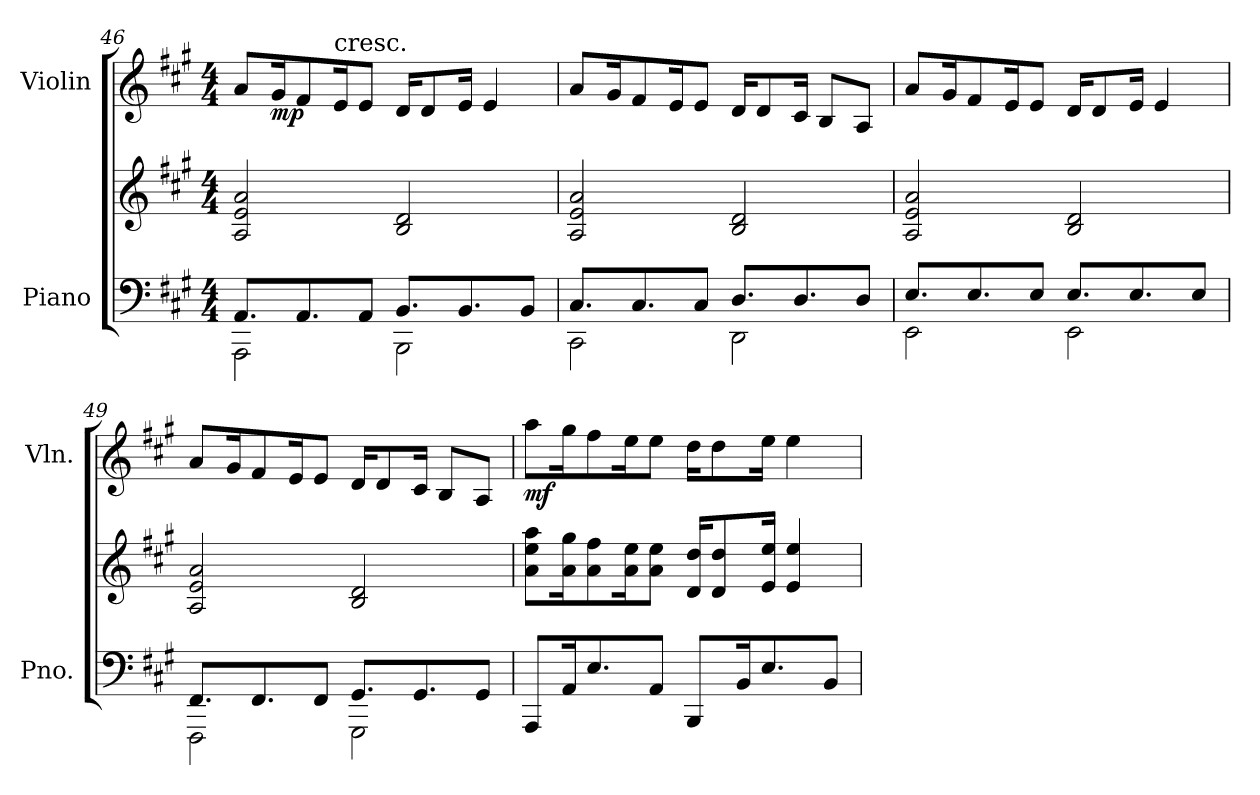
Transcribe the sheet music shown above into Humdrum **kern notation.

**kern	**kern	**kern	**dynam
*part2	*part2	*part1	*part1
*staff3	*staff2	*staff1	*staff1
*I"Piano	*	*I"Violin	*
*I'Pno.	*	*I'Vln.	*
!!LO:PB:g=z
*clefF4	*clefG2	*clefG2	*
*k[f#c#g#]	*k[f#c#g#]	*k[f#c#g#]	*
*M4/4	*M4/4	*M4/4	*
=46	=46	=46	=46
*^	*	*	*
8.AA/L	2AAA\	2A/ 2e/ 2a/	8a/L	.
!	!	!	!	!LO:DY:b
.	.	.	16g#/K	mp
8.AA/	.	.	8f#/	.
!	!	!	!LO:TX:a:t=cresc.	!
.	.	.	16e/K	.
8AA/J	.	.	8e/J	.
8.BB/L	2BBB\	2B/ 2d/	16d/KL	.
.	.	.	8d/	.
8.BB/	.	.	16e/Jk	.
.	.	.	4e/	.
8BB/J	.	.	.	.
=47	=47	=47	=47	=47
8.C#/L	2CC#\	2A/ 2e/ 2a/	8a/L	.
.	.	.	16g#/K	.
8.C#/	.	.	8f#/	.
.	.	.	16e/K	.
8C#/J	.	.	8e/J	.
8.D/L	2DD\	2B/ 2d/	16d/KL	.
.	.	.	8d/	.
8.D/	.	.	16c#/Jk	.
.	.	.	8B/L	.
8D/J	.	.	8A/J	.
=48	=48	=48	=48	=48
8.E/L	2EE\	2A/ 2e/ 2a/	8a/L	.
.	.	.	16g#/K	.
8.E/	.	.	8f#/	.
.	.	.	16e/K	.
8E/J	.	.	8e/J	.
8.E/L	2EE\	2B/ 2d/	16d/KL	.
.	.	.	8d/	.
8.E/	.	.	16e/Jk	.
.	.	.	4e/	.
8E/J	.	.	.	.
=49	=49	=49	=49	=49
8.FF#/L	2FFF#\	2A/ 2e/ 2a/	8a/L	.
.	.	.	16g#/K	.
8.FF#/	.	.	8f#/	.
.	.	.	16e/K	.
8FF#/J	.	.	8e/J	.
8.GG#/L	2GGG#\	2B/ 2d/	16d/KL	.
.	.	.	8d/	.
8.GG#/	.	.	16c#/Jk	.
.	.	.	8B/L	.
8GG#/J	.	.	8A/J	.
*v	*v	*	*	*
!!LO:LB:g=z
=50	=50	=50	=50
!	!	!	!LO:DY:b
8AAA/L	8a\ 8ee\ 8aa\L	8aa\L	mf
16AA/K	16a\ 16gg#\K	16gg#\K	.
8.E/	8a\ 8ff#\	8ff#\	.
.	16a\ 16ee\K	16ee\K	.
8AA/J	8a\ 8ee\J	8ee\J	.
8BBB/L	16d/ 16dd/KL	16dd\KL	.
.	8d/ 8dd/	8dd\	.
16BB/K	.	.	.
8.E/	16e/ 16ee/Jk	16ee\Jk	.
.	4e/ 4ee/	4ee\	.
8BB/J	.	.	.
=	=	=	=
*-	*-	*-	*-
